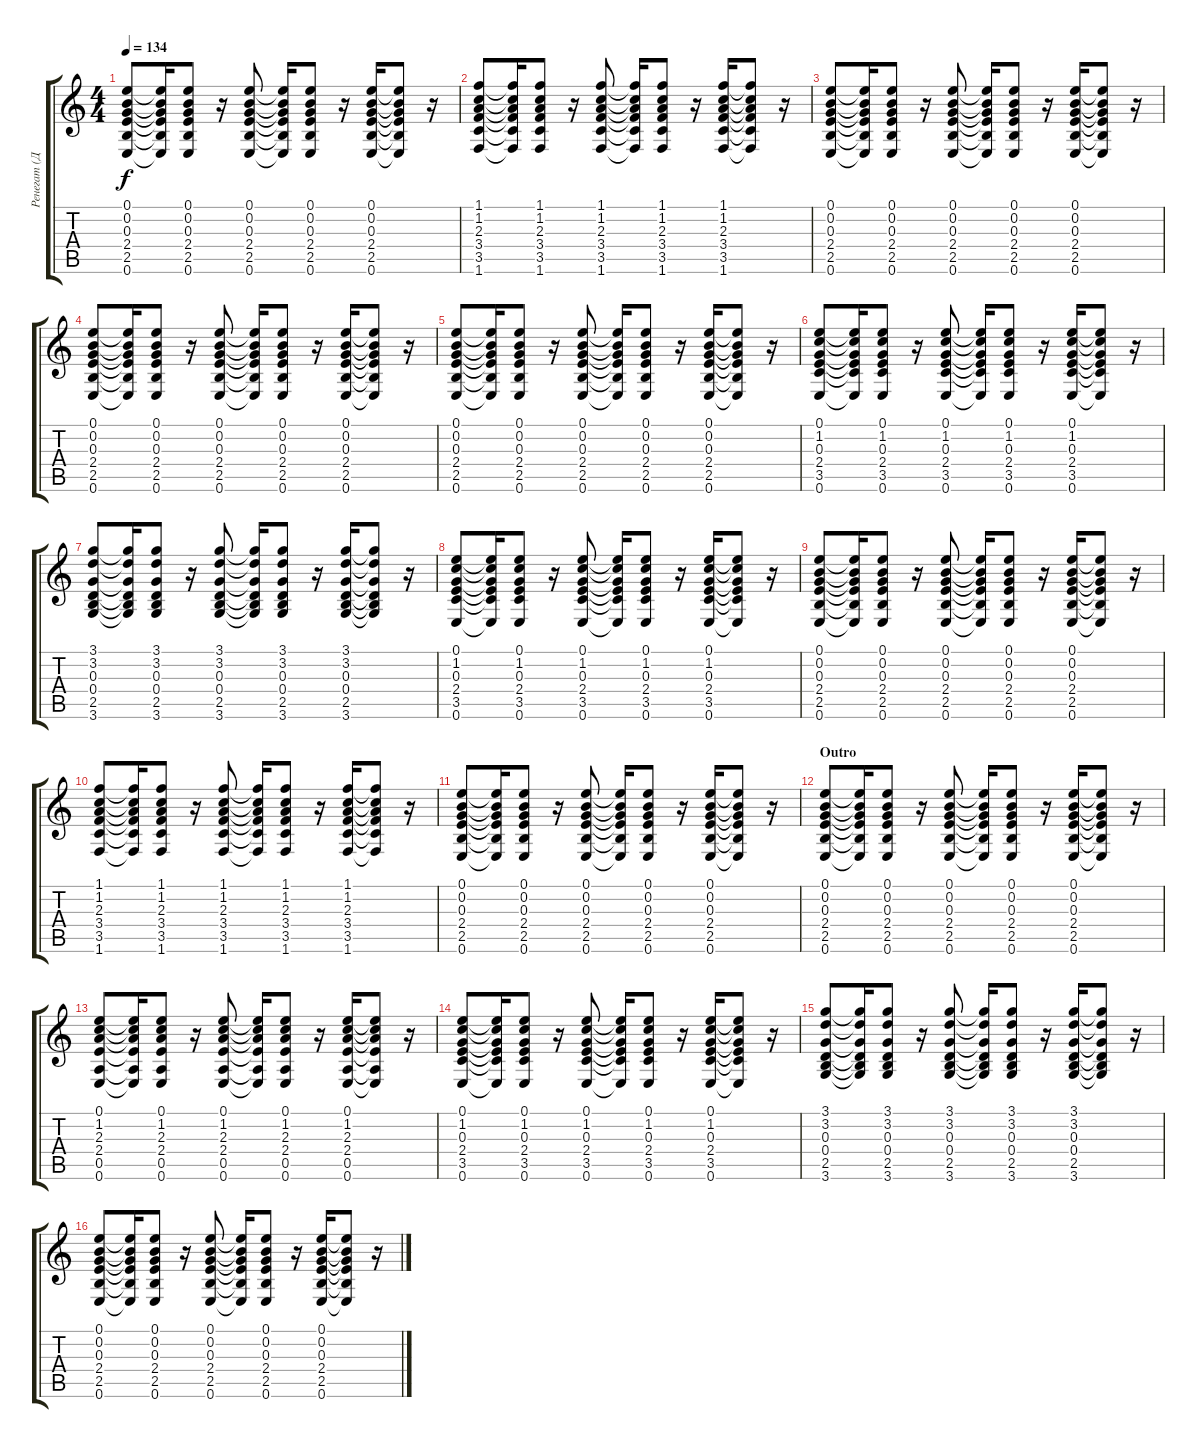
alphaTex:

\track ("Ренегат (Дублёр)" "Ренегат (Д") {instrument electricguitarmuted}
\staff {score tabs}
\tuning (E4 B3 G3 D3 A2 E2) {hide}
\ts (4 4)
\tempo 134
\clef g2
\ks c
(0.1 0.2 0.3 2.4 2.5 0.6).8{dy f} (0.1{t} 0.2{t} 0.3{t} 2.4{t} 2.5{t} 0.6{t}).16 (0.1 0.2 0.3 2.4 2.5 0.6).8 r.16 (0.1 0.2 0.3 2.4 2.5 0.6).8 (0.1{t} 0.2{t} 0.3{t} 2.4{t} 2.5{t} 0.6{t}).16 (0.1 0.2 0.3 2.4 2.5 0.6).8 r.16 (0.1 0.2 0.3 2.4 2.5 0.6).16 (0.1{t} 0.2{t} 0.3{t} 2.4{t} 2.5{t} 0.6{t}).8 r.16 |
(1.1 1.2 2.3 3.4 3.5 1.6).8 (1.1{t} 1.2{t} 2.3{t} 3.4{t} 3.5{t} 1.6{t}).16 (1.1 1.2 2.3 3.4 3.5 1.6).8 r.16 (1.1 1.2 2.3 3.4 3.5 1.6).8 (1.1{t} 1.2{t} 2.3{t} 3.4{t} 3.5{t} 1.6{t}).16 (1.1 1.2 2.3 3.4 3.5 1.6).8 r.16 (1.1 1.2 2.3 3.4 3.5 1.6).16 (1.1{t} 1.2{t} 2.3{t} 3.4{t} 3.5{t} 1.6{t}).8 r.16 |
(0.1 0.2 0.3 2.4 2.5 0.6).8 (0.1{t} 0.2{t} 0.3{t} 2.4{t} 2.5{t} 0.6{t}).16 (0.1 0.2 0.3 2.4 2.5 0.6).8 r.16 (0.1 0.2 0.3 2.4 2.5 0.6).8 (0.1{t} 0.2{t} 0.3{t} 2.4{t} 2.5{t} 0.6{t}).16 (0.1 0.2 0.3 2.4 2.5 0.6).8 r.16 (0.1 0.2 0.3 2.4 2.5 0.6).16 (0.1{t} 0.2{t} 0.3{t} 2.4{t} 2.5{t} 0.6{t}).8 r.16 |
(0.1 0.2 0.3 2.4 2.5 0.6).8 (0.1{t} 0.2{t} 0.3{t} 2.4{t} 2.5{t} 0.6{t}).16 (0.1 0.2 0.3 2.4 2.5 0.6).8 r.16 (0.1 0.2 0.3 2.4 2.5 0.6).8 (0.1{t} 0.2{t} 0.3{t} 2.4{t} 2.5{t} 0.6{t}).16 (0.1 0.2 0.3 2.4 2.5 0.6).8 r.16 (0.1 0.2 0.3 2.4 2.5 0.6).16 (0.1{t} 0.2{t} 0.3{t} 2.4{t} 2.5{t} 0.6{t}).8 r.16 |
(0.1 0.2 0.3 2.4 2.5 0.6).8 (0.1{t} 0.2{t} 0.3{t} 2.4{t} 2.5{t} 0.6{t}).16 (0.1 0.2 0.3 2.4 2.5 0.6).8 r.16 (0.1 0.2 0.3 2.4 2.5 0.6).8 (0.1{t} 0.2{t} 0.3{t} 2.4{t} 2.5{t} 0.6{t}).16 (0.1 0.2 0.3 2.4 2.5 0.6).8 r.16 (0.1 0.2 0.3 2.4 2.5 0.6).16 (0.1{t} 0.2{t} 0.3{t} 2.4{t} 2.5{t} 0.6{t}).8 r.16 |
(0.1 1.2 0.3 2.4 3.5 0.6).8 (0.1{t} 1.2{t} 0.3{t} 2.4{t} 3.5{t} 0.6{t}).16 (0.1 1.2 0.3 2.4 3.5 0.6).8 r.16 (0.1 1.2 0.3 2.4 3.5 0.6).8 (0.1{t} 1.2{t} 0.3{t} 2.4{t} 3.5{t} 0.6{t}).16 (0.1 1.2 0.3 2.4 3.5 0.6).8 r.16 (0.1 1.2 0.3 2.4 3.5 0.6).16 (0.1{t} 1.2{t} 0.3{t} 2.4{t} 3.5{t} 0.6{t}).8 r.16 |
(3.1 3.2 0.3 0.4 2.5 3.6).8 (3.1{t} 3.2{t} 0.3{t} 0.4{t} 2.5{t} 3.6{t}).16 (3.1 3.2 0.3 0.4 2.5 3.6).8 r.16 (3.1 3.2 0.3 0.4 2.5 3.6).8 (3.1{t} 3.2{t} 0.3{t} 0.4{t} 2.5{t} 3.6{t}).16 (3.1 3.2 0.3 0.4 2.5 3.6).8 r.16 (3.1 3.2 0.3 0.4 2.5 3.6).16 (3.1{t} 3.2{t} 0.3{t} 0.4{t} 2.5{t} 3.6{t}).8 r.16 |
(0.1 1.2 0.3 2.4 3.5 0.6).8 (0.1{t} 1.2{t} 0.3{t} 2.4{t} 3.5{t} 0.6{t}).16 (0.1 1.2 0.3 2.4 3.5 0.6).8 r.16 (0.1 1.2 0.3 2.4 3.5 0.6).8 (0.1{t} 1.2{t} 0.3{t} 2.4{t} 3.5{t} 0.6{t}).16 (0.1 1.2 0.3 2.4 3.5 0.6).8 r.16 (0.1 1.2 0.3 2.4 3.5 0.6).16 (0.1{t} 1.2{t} 0.3{t} 2.4{t} 3.5{t} 0.6{t}).8 r.16 |
(0.1 0.2 0.3 2.4 2.5 0.6).8 (0.1{t} 0.2{t} 0.3{t} 2.4{t} 2.5{t} 0.6{t}).16 (0.1 0.2 0.3 2.4 2.5 0.6).8 r.16 (0.1 0.2 0.3 2.4 2.5 0.6).8 (0.1{t} 0.2{t} 0.3{t} 2.4{t} 2.5{t} 0.6{t}).16 (0.1 0.2 0.3 2.4 2.5 0.6).8 r.16 (0.1 0.2 0.3 2.4 2.5 0.6).16 (0.1{t} 0.2{t} 0.3{t} 2.4{t} 2.5{t} 0.6{t}).8 r.16 |
(1.1 1.2 2.3 3.4 3.5 1.6).8 (1.1{t} 1.2{t} 2.3{t} 3.4{t} 3.5{t} 1.6{t}).16 (1.1 1.2 2.3 3.4 3.5 1.6).8 r.16 (1.1 1.2 2.3 3.4 3.5 1.6).8 (1.1{t} 1.2{t} 2.3{t} 3.4{t} 3.5{t} 1.6{t}).16 (1.1 1.2 2.3 3.4 3.5 1.6).8 r.16 (1.1 1.2 2.3 3.4 3.5 1.6).16 (1.1{t} 1.2{t} 2.3{t} 3.4{t} 3.5{t} 1.6{t}).8 r.16 |
(0.1 0.2 0.3 2.4 2.5 0.6).8 (0.1{t} 0.2{t} 0.3{t} 2.4{t} 2.5{t} 0.6{t}).16 (0.1 0.2 0.3 2.4 2.5 0.6).8 r.16 (0.1 0.2 0.3 2.4 2.5 0.6).8 (0.1{t} 0.2{t} 0.3{t} 2.4{t} 2.5{t} 0.6{t}).16 (0.1 0.2 0.3 2.4 2.5 0.6).8 r.16 (0.1 0.2 0.3 2.4 2.5 0.6).16 (0.1{t} 0.2{t} 0.3{t} 2.4{t} 2.5{t} 0.6{t}).8 r.16 |
\section ("" "Outro")
(0.1 0.2 0.3 2.4 2.5 0.6).8 (0.1{t} 0.2{t} 0.3{t} 2.4{t} 2.5{t} 0.6{t}).16 (0.1 0.2 0.3 2.4 2.5 0.6).8 r.16 (0.1 0.2 0.3 2.4 2.5 0.6).8 (0.1{t} 0.2{t} 0.3{t} 2.4{t} 2.5{t} 0.6{t}).16 (0.1 0.2 0.3 2.4 2.5 0.6).8 r.16 (0.1 0.2 0.3 2.4 2.5 0.6).16 (0.1{t} 0.2{t} 0.3{t} 2.4{t} 2.5{t} 0.6{t}).8 r.16 |
(0.1 1.2 2.3 2.4 0.5 0.6).8 (0.1{t} 1.2{t} 2.3{t} 2.4{t} 0.5{t} 0.6{t}).16 (0.1 1.2 2.3 2.4 0.5 0.6).8 r.16 (0.1 1.2 2.3 2.4 0.5 0.6).8 (0.1{t} 1.2{t} 2.3{t} 2.4{t} 0.5{t} 0.6{t}).16 (0.1 1.2 2.3 2.4 0.5 0.6).8 r.16 (0.1 1.2 2.3 2.4 0.5 0.6).16 (0.1{t} 1.2{t} 2.3{t} 2.4{t} 0.5{t} 0.6{t}).8 r.16 |
(0.1 1.2 0.3 2.4 3.5 0.6).8 (0.1{t} 1.2{t} 0.3{t} 2.4{t} 3.5{t} 0.6{t}).16 (0.1 1.2 0.3 2.4 3.5 0.6).8 r.16 (0.1 1.2 0.3 2.4 3.5 0.6).8 (0.1{t} 1.2{t} 0.3{t} 2.4{t} 3.5{t} 0.6{t}).16 (0.1 1.2 0.3 2.4 3.5 0.6).8 r.16 (0.1 1.2 0.3 2.4 3.5 0.6).16 (0.1{t} 1.2{t} 0.3{t} 2.4{t} 3.5{t} 0.6{t}).8 r.16 |
(3.1 3.2 0.3 0.4 2.5 3.6).8 (3.1{t} 3.2{t} 0.3{t} 0.4{t} 2.5{t} 3.6{t}).16 (3.1 3.2 0.3 0.4 2.5 3.6).8 r.16 (3.1 3.2 0.3 0.4 2.5 3.6).8 (3.1{t} 3.2{t} 0.3{t} 0.4{t} 2.5{t} 3.6{t}).16 (3.1 3.2 0.3 0.4 2.5 3.6).8 r.16 (3.1 3.2 0.3 0.4 2.5 3.6).16 (3.1{t} 3.2{t} 0.3{t} 0.4{t} 2.5{t} 3.6{t}).8 r.16 |
(0.1 0.2 0.3 2.4 2.5 0.6).8 (0.1{t} 0.2{t} 0.3{t} 2.4{t} 2.5{t} 0.6{t}).16 (0.1 0.2 0.3 2.4 2.5 0.6).8 r.16 (0.1 0.2 0.3 2.4 2.5 0.6).8 (0.1{t} 0.2{t} 0.3{t} 2.4{t} 2.5{t} 0.6{t}).16 (0.1 0.2 0.3 2.4 2.5 0.6).8 r.16 (0.1 0.2 0.3 2.4 2.5 0.6).16 (0.1{t} 0.2{t} 0.3{t} 2.4{t} 2.5{t} 0.6{t}).8 r.16
